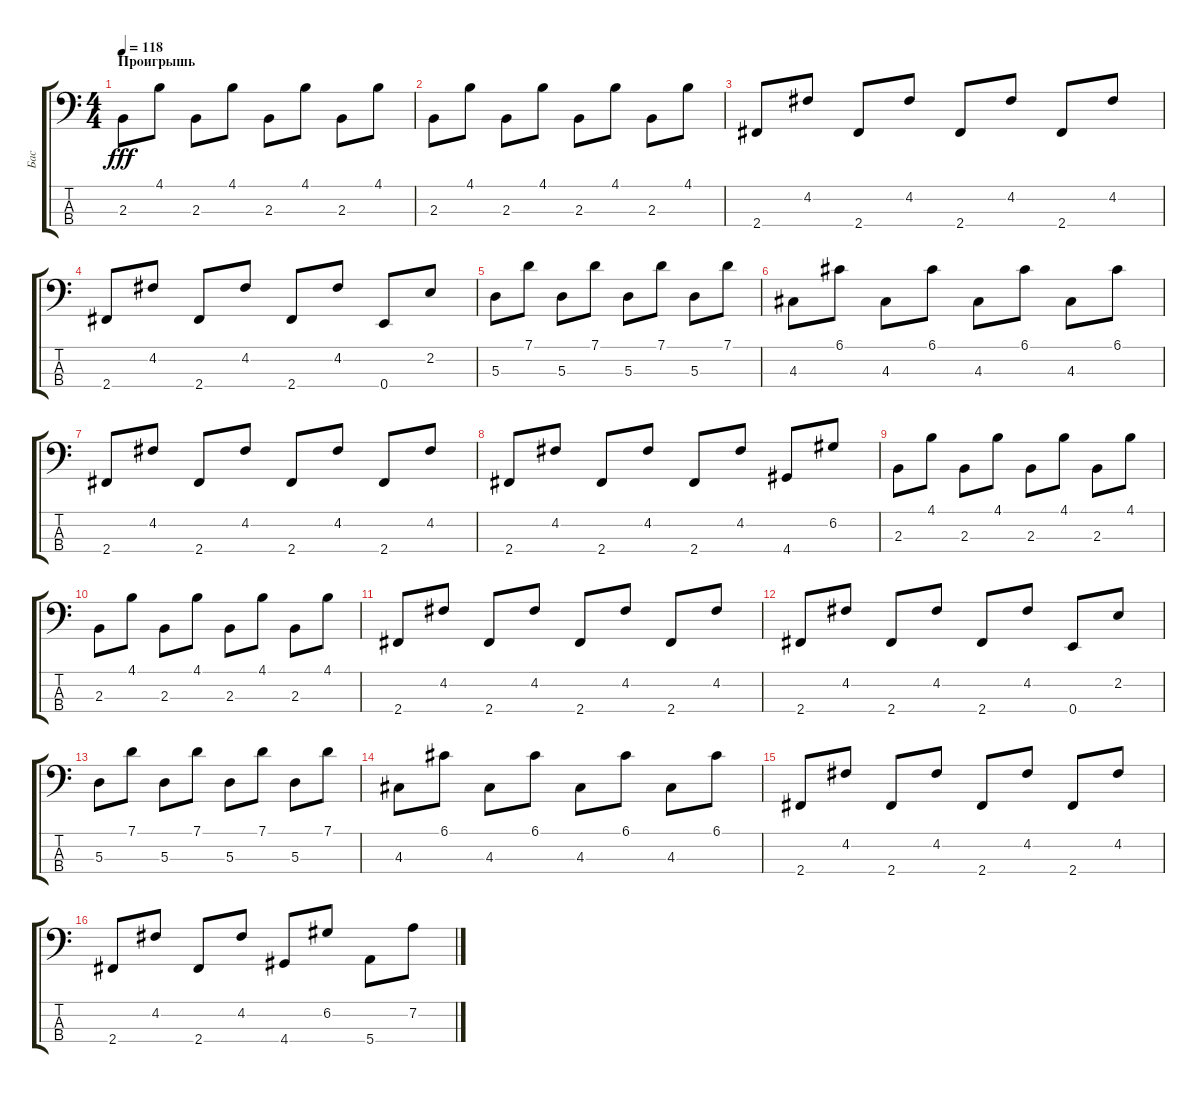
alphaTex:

\track ("Бас" "Бас") {instrument electricbassfinger}
\staff {score tabs}
\tuning (G2 D2 A1 E1) {hide}
\ts (4 4)
\section ("" "Проигрышь")
\tempo 118
\clef f4
\ks c
2.3.8{dy fff} 4.1.8 2.3.8 4.1.8 2.3.8 4.1.8 2.3.8 4.1.8 |
2.3.8 4.1.8 2.3.8 4.1.8 2.3.8 4.1.8 2.3.8 4.1.8 |
2.4.8 4.2.8 2.4.8 4.2.8 2.4.8 4.2.8 2.4.8 4.2.8 |
2.4.8 4.2.8 2.4.8 4.2.8 2.4.8 4.2.8 0.4.8 2.2.8 |
5.3.8 7.1.8 5.3.8 7.1.8 5.3.8 7.1.8 5.3.8 7.1.8 |
4.3.8 6.1.8 4.3.8 6.1.8 4.3.8 6.1.8 4.3.8 6.1.8 |
2.4.8 4.2.8 2.4.8 4.2.8 2.4.8 4.2.8 2.4.8 4.2.8 |
2.4.8 4.2.8 2.4.8 4.2.8 2.4.8 4.2.8 4.4.8 6.2.8 |
2.3.8 4.1.8 2.3.8 4.1.8 2.3.8 4.1.8 2.3.8 4.1.8 |
2.3.8 4.1.8 2.3.8 4.1.8 2.3.8 4.1.8 2.3.8 4.1.8 |
2.4.8 4.2.8 2.4.8 4.2.8 2.4.8 4.2.8 2.4.8 4.2.8 |
2.4.8 4.2.8 2.4.8 4.2.8 2.4.8 4.2.8 0.4.8 2.2.8 |
5.3.8 7.1.8 5.3.8 7.1.8 5.3.8 7.1.8 5.3.8 7.1.8 |
4.3.8 6.1.8 4.3.8 6.1.8 4.3.8 6.1.8 4.3.8 6.1.8 |
2.4.8 4.2.8 2.4.8 4.2.8 2.4.8 4.2.8 2.4.8 4.2.8 |
2.4.8 4.2.8 2.4.8 4.2.8 4.4.8 6.2.8 5.4.8 7.2.8
